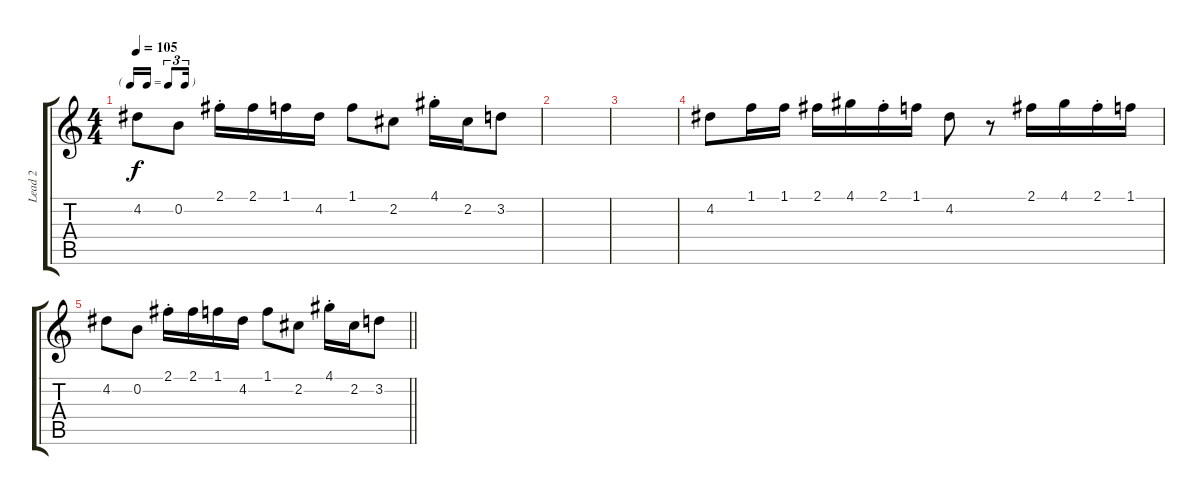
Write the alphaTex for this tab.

\track ("Lead 2" "Lead 2") {instrument lead1square}
\staff {score tabs}
\tuning (E5 B4 G4 D4 A3 E3) {hide}
\ts (4 4)
\tf triplet16th
\tempo 105
\clef g2
\ks c
4.2.8{dy f} 0.2.8 2.1{st}.16 2.1.16 1.1.16 4.2.16 1.1.8 2.2.8 4.1{st}.16 2.2.16 3.2.8 |
|
|
4.2.8 1.1.16 1.1.16 2.1.16 4.1.16 2.1{st}.16 1.1.16 4.2.8 r.8 2.1.16 4.1.16 2.1{st}.16 1.1.16 |
\barLineRight lightlight
4.2.8 0.2.8 2.1{st}.16 2.1.16 1.1.16 4.2.16 1.1.8 2.2.8 4.1{st}.16 2.2.16 3.2.8
